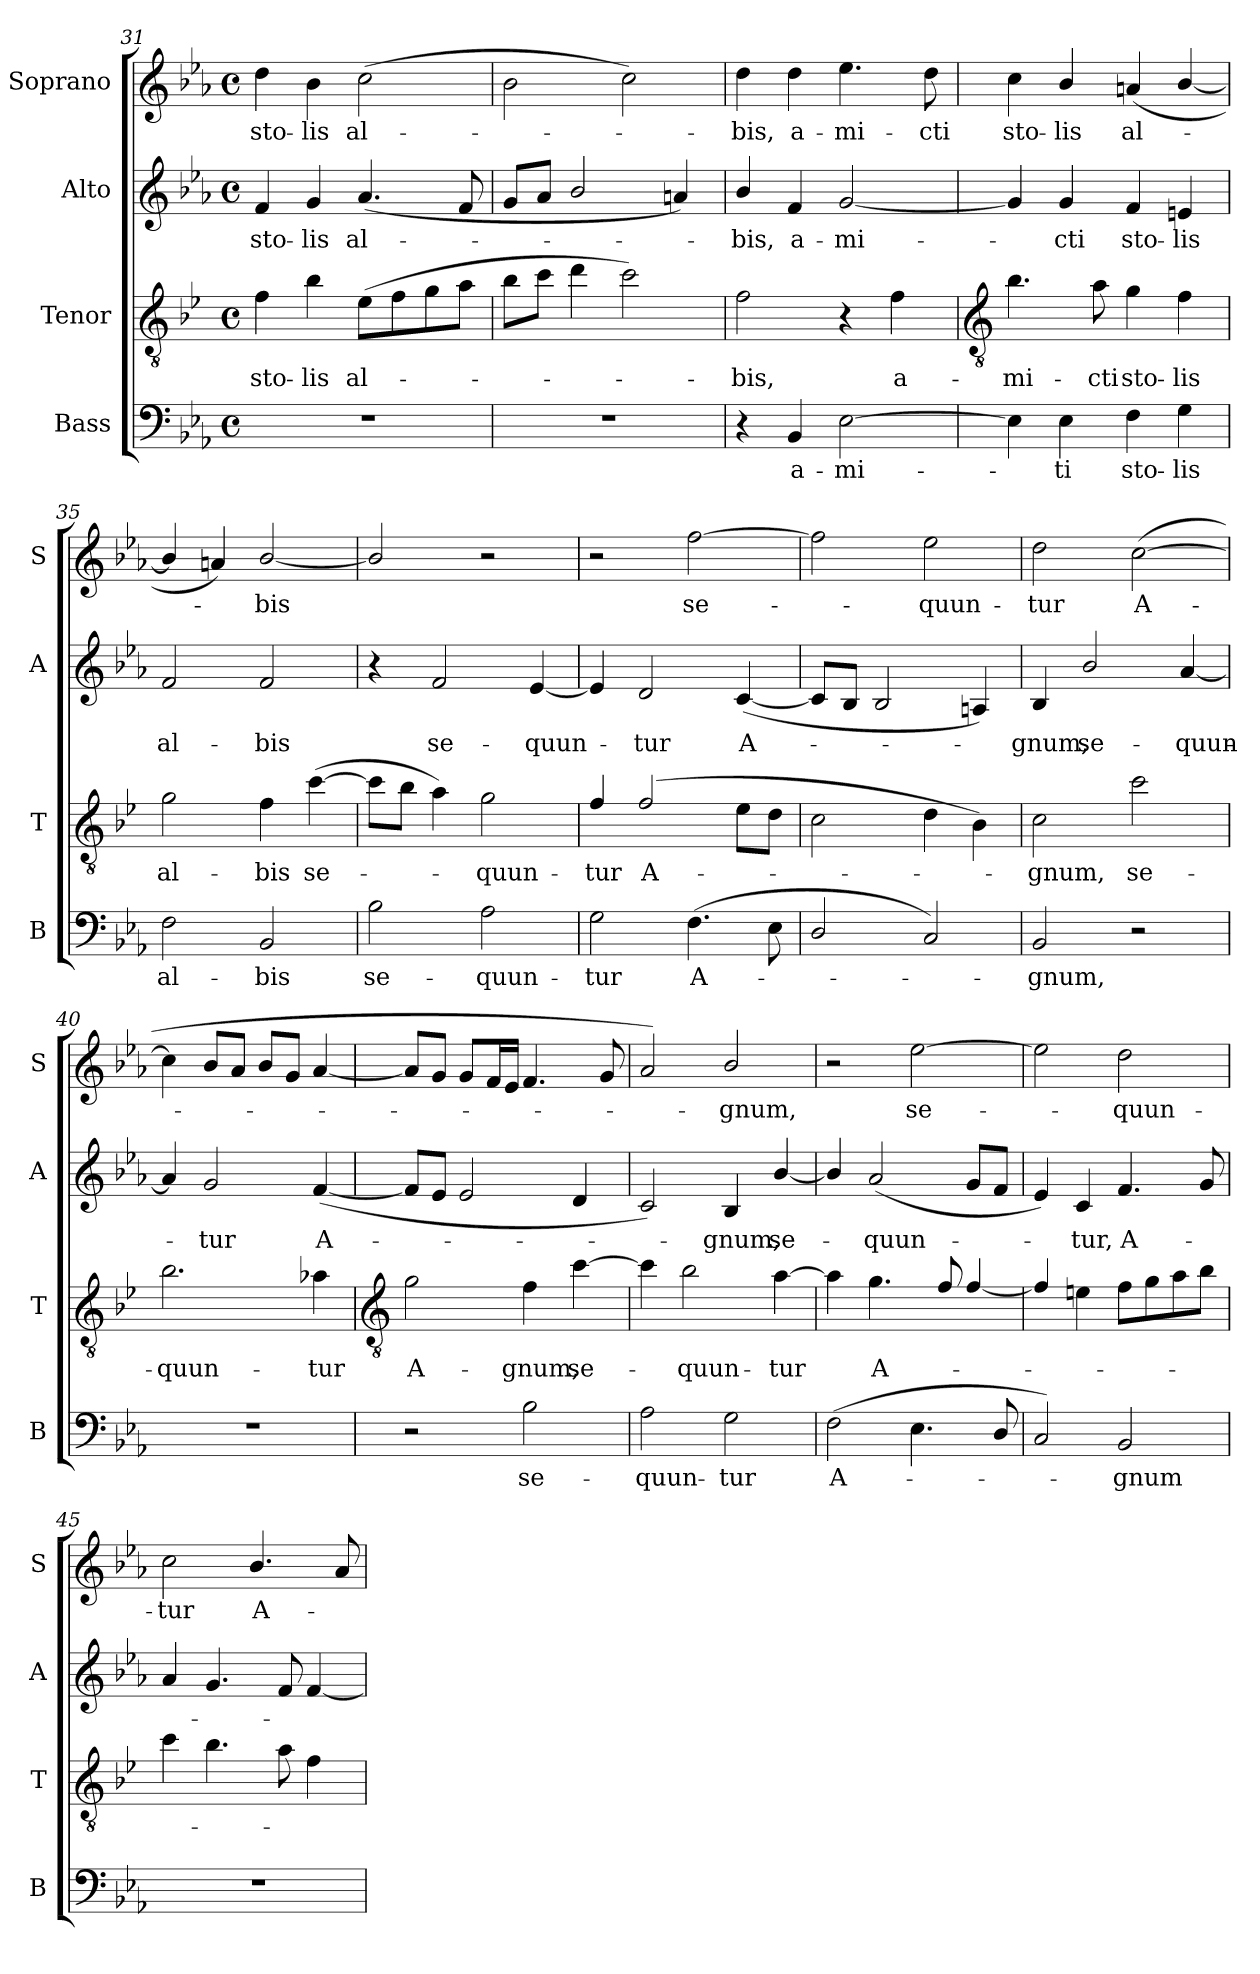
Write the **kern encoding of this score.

**kern	**text	**kern	**text	**kern	**text	**kern	**text
*part4	*part4	*part3	*part3	*part2	*part2	*part1	*part1
*staff4	*staff4	*staff3	*staff3	*staff2	*staff2	*staff1	*staff1
*I"Bass	*	*I"Tenor	*	*I"Alto	*	*I"Soprano	*
*I'B	*	*I'T	*	*I'A	*	*I'S	*
*clefF4	*	*clefGv2	*	*clefG2	*	*clefG2	*
*	*	*ITrd4c7	*	*	*	*	*
*k[b-e-a-]	*	*k[b-e-a-]	*	*k[b-e-a-]	*	*k[b-e-a-]	*
*E-:	*	*E-:	*	*E-:	*	*E-:	*
*M4/4	*	*M4/4	*	*M4/4	*	*M4/4	*
*met(c)	*	*met(c)	*	*met(c)	*	*met(c)	*
=31	=31	=31	=31	=31	=31	=31	=31
!	!	!	!LO:LY:b	!	!LO:LY:b	!	!LO:LY:b
1r	.	4B-	sto-	4f	sto-	4dd	sto-
!	!	!	!LO:LY:b	!	!LO:LY:b	!	!LO:LY:b
.	.	4e-	-lis	4g	-lis	4b-	-lis
!	!	!	!LO:LY:b	!	!LO:LY:b	!	!LO:LY:b
.	.	(>8A-L	al-	(<4.a-	al-	(>2cc	al-
.	.	8B-	.	.	.	.	.
.	.	8c	.	.	.	.	.
.	.	8dJ	.	8f	.	.	.
=32	=32	=32	=32	=32	=32	=32	=32
1r	.	8e-L	.	8gL	.	2b-	.
.	.	8fJ	.	8a-J	.	.	.
.	.	4g	.	2b-/	.	.	.
.	.	2f)	.	.	.	2cc)	.
.	.	.	.	4an)	.	.	.
=33	=33	=33	=33	=33	=33	=33	=33
!	!	!	!LO:LY:b	!	!LO:LY:b	!	!LO:LY:b
4r	.	2B-	bis,	4b-/	bis,	4dd	bis,
!	!LO:LY:b	!	!	!	!LO:LY:b	!	!LO:LY:b
4BB-	a-	.	.	4f	a-	4dd	a-
!	!LO:LY:b	!	!	!	!LO:LY:b	!	!LO:LY:b
[2E-	-mi-	4r	.	[2g	-mi-	4.ee-	-mi-
!	!	!	!LO:LY:b	!	!	!	!
.	.	4B-	a-	.	.	.	.
!	!	!	!	!	!	!	!LO:LY:b
.	.	.	.	.	.	8dd	-cti
!!LO:LB:g=z
=34	=34	=34	=34	=34	=34	=34	=34
*	*	*clefGv2	*	*	*	*	*
!	!	!	!LO:LY:b	!	!	!	!LO:LY:b
4E-]	.	4.e-	-mi-	4g]	.	4cc	sto-
!	!LO:LY:b	!	!	!	!LO:LY:b	!	!LO:LY:b
4E-	ti	.	.	4g	cti	4b-/	-lis
!	!	!	!LO:LY:b	!	!	!	!
.	.	8d	-cti	.	.	.	.
!	!LO:LY:b	!	!LO:LY:b	!	!LO:LY:b	!	!LO:LY:b
4F	sto-	4c	sto-	4f	sto-	(<4an	al-
!	!LO:LY:b	!	!LO:LY:b	!	!LO:LY:b	!	!
4G	-lis	4B-	-lis	4en	-lis	[4b-/	.
=35	=35	=35	=35	=35	=35	=35	=35
!	!LO:LY:b	!	!LO:LY:b	!	!LO:LY:b	!	!
2F	al-	2c	al-	2f	al-	4b-/]	.
.	.	.	.	.	.	4an)	.
!	!LO:LY:b	!	!LO:LY:b	!	!LO:LY:b	!	!LO:LY:b
2BB-	-bis	4B-	-bis	2f	-bis	[2b-/	bis
!	!	!	!LO:LY:b	!	!	!	!
.	.	(>[4f	se-	.	.	.	.
=36	=36	=36	=36	=36	=36	=36	=36
!	!LO:LY:b	!	!	!	!	!	!
2B-	se-	8fL]	.	4r	.	2b-/]	.
.	.	8e-J	.	.	.	.	.
!	!	!	!	!	!LO:LY:b	!	!
.	.	4d)	.	2f	se-	.	.
!	!LO:LY:b	!	!LO:LY:b	!	!	!	!
2A-	-quun-	2c	quun-	.	.	2r	.
!	!	!	!	!	!LO:LY:b	!	!
.	.	.	.	[4e-	-quun-	.	.
=37	=37	=37	=37	=37	=37	=37	=37
!	!LO:LY:b	!	!LO:LY:b	!	!	!	!
2G	-tur	4B-/	-tur	4e-]	.	2r	.
!	!	!	!LO:LY:b	!	!LO:LY:b	!	!
.	.	(<2B-/	A-	2d	tur	.	.
!	!LO:LY:b	!	!	!	!	!	!LO:LY:b
(>4.F	A-	.	.	.	.	[2ff	se-
!	!	!	!	!	!LO:LY:b	!	!
.	.	8A-L	.	(<[4c	A-	.	.
8E-	.	8GJ	.	.	.	.	.
=38	=38	=38	=38	=38	=38	=38	=38
2D/	.	2F	.	8cL]	.	2ff]	.
.	.	.	.	8B-J	.	.	.
.	.	.	.	2B-	.	.	.
!	!	!	!	!	!	!	!LO:LY:b
2C)	.	4G	.	.	.	2ee-	quun-
.	.	4E-)	.	4An)	.	.	.
=39	=39	=39	=39	=39	=39	=39	=39
!	!LO:LY:b	!	!LO:LY:b	!	!LO:LY:b	!	!LO:LY:b
2BB-	gnum,	2F	gnum,	4B-	gnum,	2dd	-tur
!	!	!	!	!	!LO:LY:b	!	!
.	.	.	.	2b-/	se-	.	.
!	!	!	!LO:LY:b	!	!	!	!LO:LY:b
2r	.	2f	se-	.	.	(<[2cc	A-
!	!	!	!	!	!LO:LY:b	!	!
.	.	.	.	[4a-	-quun-	.	.
=40	=40	=40	=40	=40	=40	=40	=40
!	!	!	!LO:LY:b	!	!	!	!
1r	.	2.e-	-quun-	4a-]	.	4cc]	.
!	!	!	!	!	!LO:LY:b	!	!
.	.	.	.	2g	tur	8b-L	.
.	.	.	.	.	.	8a-J	.
.	.	.	.	.	.	8b-L	.
.	.	.	.	.	.	8gJ	.
!	!	!	!LO:LY:b	!	!LO:LY:b	!	!
.	.	4d-X	-tur	(<[4f	A-	[4a-	.
!!LO:LB:g=z
=41	=41	=41	=41	=41	=41	=41	=41
*	*	*clefGv2	*	*	*	*	*
!	!	!	!LO:LY:b	!	!	!	!
2r	.	2c	A-	8fL]	.	8a-L]	.
.	.	.	.	8e-J	.	8gJ	.
.	.	.	.	2e-	.	8gL	.
.	.	.	.	.	.	16fL	.
.	.	.	.	.	.	16e-JJ	.
!	!LO:LY:b	!	!LO:LY:b	!	!	!	!
2B-	se-	4B-	-gnum,	.	.	4.f	.
!	!	!	!LO:LY:b	!	!	!	!
.	.	[4f	se-	4d	.	.	.
.	.	.	.	.	.	8g	.
=42	=42	=42	=42	=42	=42	=42	=42
!	!LO:LY:b	!	!	!	!	!	!
2A-	-quun-	4f]	.	2c)	.	2a-)	.
!	!	!	!LO:LY:b	!	!	!	!
.	.	2e-	quun-	.	.	.	.
!	!LO:LY:b	!	!	!	!LO:LY:b	!	!LO:LY:b
2G	-tur	.	.	4B-	gnum,	2b-/	gnum,
!	!	!	!LO:LY:b	!	!LO:LY:b	!	!
.	.	[4d	-tur	[4b-/	se-	.	.
=43	=43	=43	=43	=43	=43	=43	=43
!	!LO:LY:b	!	!	!	!	!	!
(<2F	A-	4d]	.	4b-/]	.	2r	.
!	!	!	!LO:LY:b	!	!LO:LY:b	!	!
.	.	4.c	A-	(<2a-	quun-	.	.
!	!	!	!	!	!	!	!LO:LY:b
4.E-	.	.	.	.	.	[2ee-	se-
.	.	8B-/	.	.	.	.	.
.	.	[4B-/	.	8gL	.	.	.
8D/	.	.	.	8fJ	.	.	.
=44	=44	=44	=44	=44	=44	=44	=44
2C)	.	4B-/]	.	4e-)	.	2ee-]	.
!	!	!	!	!	!LO:LY:b	!	!
.	.	4An	.	4c	tur,	.	.
!	!LO:LY:b	!	!	!	!LO:LY:b	!	!LO:LY:b
2BB-	gnum	8B-L	.	4.f	A-	2dd	quun-
.	.	8c	.	.	.	.	.
.	.	8d	.	.	.	.	.
.	.	8e-J	.	8g	.	.	.
=45	=45	=45	=45	=45	=45	=45	=45
!	!	!	!	!	!	!	!LO:LY:b
1r	.	4f	.	4a-	.	2cc	-tur
.	.	4.e-	.	4.g	.	.	.
!	!	!	!	!	!	!	!LO:LY:b
.	.	.	.	.	.	4.b-/	A-
.	.	8d	.	8f	.	.	.
.	.	4B-	.	[4f	.	.	.
.	.	.	.	.	.	8a-	.
=	=	=	=	=	=	=	=
*-	*-	*-	*-	*-	*-	*-	*-
